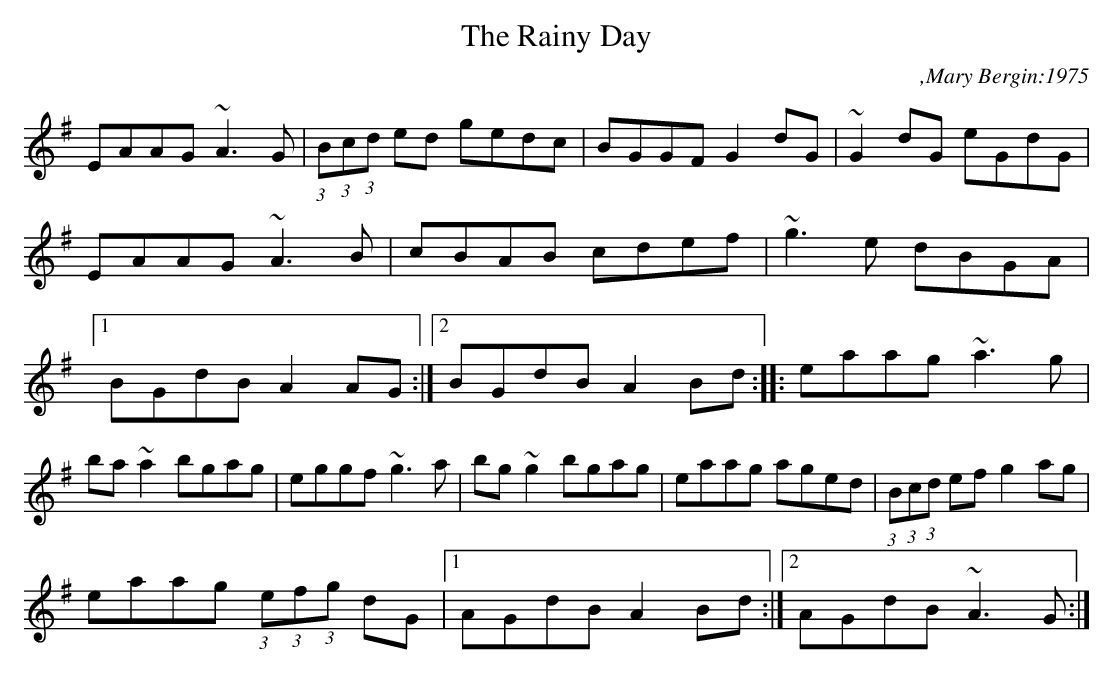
X:1
T:Rainy Day, The
C:,Mary Bergin:1975
L:1/8
K:G
EAAG ~A3 G |(3:2:1B(3:2:1c(3:2:1d ed gedc |BGGF G2 dG |~G2 dG eGdG |EAAG ~A3 B |cBAB cdef |~g3 e dBGA |[1BGdB A2 AG :|[2BGdB A2 Bd ::eaag ~a3 g |ba~a2 bgag |eggf ~g3 a |bg~g2 bgag |eaag aged |(3:2:1B(3:2:1c(3:2:1d ef g2 ag |
eaag (3:2:1e(3:2:1f(3:2:1g dG |[1AGdB A2 Bd :|[2AGdB ~A3 G :|
